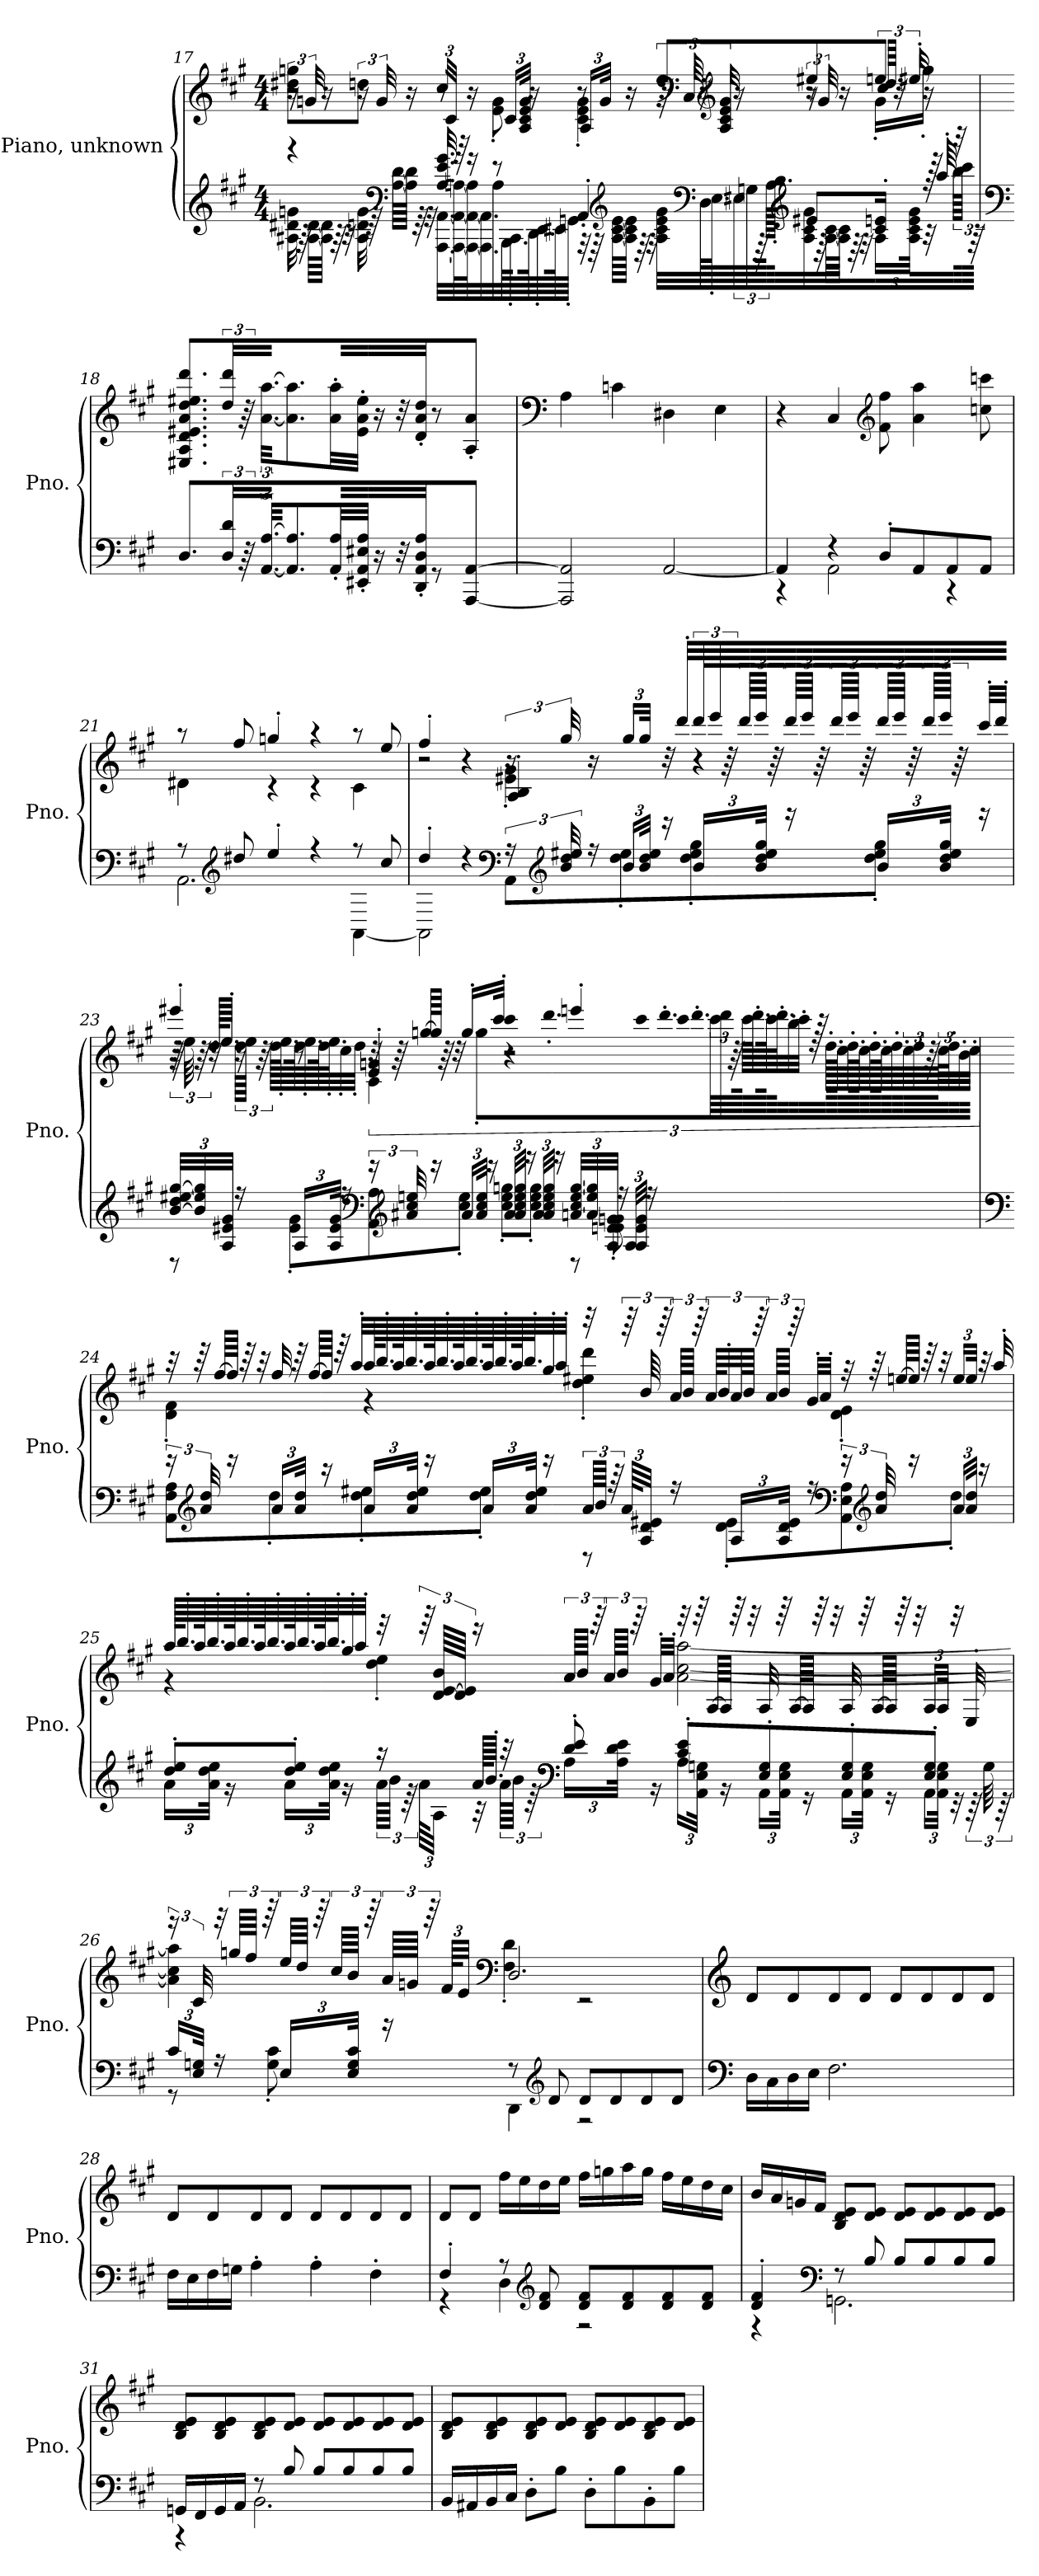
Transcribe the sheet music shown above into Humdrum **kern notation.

**kern	**kern
*part1	*part1
*staff2	*staff1
*I"Piano, unknown	*
*I'Pno.	*
!!LO:PB:g=z
*clefG2	*clefG2
*k[f#c#g#]	*k[f#c#g#]
*M4/4	*M4/4
=17	=17
*^	*^
*	*	*	*^
4r	32A#X\ 32d#X\ 32gn\	2r	8dd#X\ 8ggn\L	24r
.	64r	.	.	.
.	.	.	.	48gn/
.	[64A#\ [64d#\LLLL	.	.	.
.	64A#\] 64d#\]JJJJ	.	.	16r
.	64r	.	.	.
.	32r	.	.	.
.	32A#\ 32dn\ 32g\	.	8ddn\J	24r
.	64r	.	.	.
.	.	.	.	48g/
*clefF4	*	*	*	*
.	[64A#\ [64d\LLLL	.	.	.
.	64A#\] 64d\]JJJJ	.	.	16r
.	64r	.	.	.
.	32r	.	.	.
*	*	*	*	*Xbrackettup
32.A#/ 32.e/ 32.g/	[32.AAA\ [32.AA\LLL	.	8r	24cc#/LL
.	.	.	.	48c#/JJk
64r	64AAA\_ 64AA\_ [64An\L	.	.	.
16r	64AAA\_ 64AA\_ 64A\]J	.	.	16r
.	32.AAA\] 32.AA\]	.	.	.
8r	32A\	.	8e\' 8g\'	24c#/LL
.	128BBB\KL	.	.	.
.	64.CC#'\	.	.	.
.	.	.	.	48A/ 48c#/ 48e/ 48g/JJk
.	128DD\K	.	.	16r
.	64.EE'\	.	.	.
.	128EE#X\K	.	.	.
.	64.GGn'\JJJJ	.	.	.
4AA'/	32r	8r	4c#\' 4e\' 4g\'	24A/LL
.	64r	.	.	.
.	.	.	.	48g/JJk
*clefG2	*	*	*	*
.	[64A\ [64c#\ [64e\LLLL	.	.	.
.	64A\] 64c#\] 64e\]JJJJ	.	.	16r
.	64r	.	.	.
.	32r	.	.	.
*	*	*	*	*brackettup
.	32A\ 32c#\ 32e\ 32g\LLL	8ee/L	.	96r
*	*	*clefF4	*	*
.	.	.	.	96C#/
.	.	.	.	48r
*clefF4	*	*	*	*
.	128D\KL	.	.	.
.	64.E'\	.	.	.
*	*	*clefG2	*	*
.	.	.	.	48A/ 48c#/ 48e/ 48g/
.	96E#X\	.	.	16r
.	96Gn\JJJJ	.	.	.
.	96r	.	.	.
.	128A\KLLLL	.	.	.
.	64.B'\JJJJ	.	.	.
*clefG2	*	*	*	*
8e#X/L	32A\ 32c#\ 32g\	8ee#X/	8r	24r
.	64r	.	.	.
.	.	.	.	48g/
.	[64A\ [64c#\LLLL	.	.	.
.	64A\] 64c#\]JJJJ	.	.	16r
.	64r	.	.	.
.	32r	.	.	.
*	*Xbrackettup	*	*	*
16c#/' 16en/'Jk	24A\LL	8een/J	16g'\LL	96cc#/LLLL
.	.	.	.	96dd/JJJJ
.	.	.	.	48r
.	48A\ 48c#\ 48e\ 48g\JJk	.	.	48ee#X'/
128r	32r	.	16gg'\JJ	16r
64.aa'/	.	.	.	.
*	*brackettup	*	*	*
32r	96bb\LLLL	.	.	.
.	96ccc#\JJJJ	.	.	.
.	96r	.	.	.
*v	*v	*	*	*
*	*v	*v	*v
!!LO:LB:g=z
=18	=18
*clefF4	*
8.D\L	8.E#X/ 8.A/ 8.d/ 8.e#X/ 8.a/ 8.dd/ 8.ee#X/ 8.ddd/L
48D\ 48d\Jkk	48dd/ 48ddd/Jkk
96r	96r
[48.AA/ [48.A/KKL	[48.a\ [48.aa\KKL
8.AA/] 8.A/]	8.a\] 8.aa\]
32AA/' 32A/'LL	32a\' 32aa\'LL
32EE#X/' 32AA/' 32E#X/' 32A/'JJJ	32e#\' 32a\' 32ee#\'JJJ
16r	16r
32r	32r
32DD/' 32AA/' 32D/' 32A/'	32d/' 32a/' 32dd/'
8r	8r
[4AAA/ [4AA/	4A/' 4a/'
=19	=19
*	*clefF4
2AAA/] 2AA/]	4A\
.	4cn\
[2AA/	4D#X\
.	4E\
=20	=20
*^	*
4AA/]	4r	4r
4r	2AA\	4C#/
*	*	*clefG2
8D'/L	.	8f#\ 8ff#\
8AA/	.	4a\ 4aa\
8AA/	4r	.
8AA/J	.	8ccn\ 8cccn\
!!LO:LB:g=z
=21	=21	=21
*	*	*^
8r	2.AA\	8r	4d#X\
*clefG2	*	*	*
8dd#X/	.	8ff#/	.
4ee'/	.	4ggn'/	4r
4r	.	4r	4r
8r	[4AA\	8r	4c#\
8cc#/	.	8ee/	.
!!LO:LB:g=z
=22	=22	=22	=22
*	*	*	*^
4dd'/	2AA\]	4ff#'/	2r	2r
4r	.	4r	.	.
*clefF4	*	*	*	*
24r	8AA\L	24r	4e#X\' 4g#\'	4A/' 4B/'
*clefG2	*	*	*	*
48b/ 48dd/ 48ee#X/	.	48gg#/	.	.
16r	.	16r	.	.
*Xbrackettup	*	*Xbrackettup	*	*
24b/LL	8dd\' 8ee#\'	24gg#/LL	.	.
48b/ 48dd/ 48ee#/JJk	.	48gg#/JJk	.	.
16r	.	32r	.	.
.	.	32ddd'/LLL	.	.
*	*	*brackettup	*	*
24b/LL	8dd\' 8ee#\' 8gg#\'	96ddd/L	4r	4r
.	.	96eee/JJJJ	.	.
.	.	96r	.	.
.	.	96ddd/LLLL	.	.
48b/ 48dd/ 48ee#/ 48gg#/JJk	.	96eee/JJJJ	.	.
.	.	96r	.	.
16r	.	96ddd/LLLL	.	.
.	.	96eee/JJJJ	.	.
.	.	96r	.	.
.	.	96ddd/LLLL	.	.
.	.	96eee/JJJJ	.	.
.	.	96r	.	.
24b/LL	8dd\' 8ee#\' 8gg#\'J	96ddd/LLLL	.	.
.	.	96eee/JJJJ	.	.
.	.	96r	.	.
.	.	96ddd/LLLL	.	.
48b/ 48dd/ 48ee#/ 48gg#/JJk	.	96eee/JJJJ	.	.
.	.	96r	.	.
16r	.	32ccc#'/LLL	.	.
.	.	32ddd'/JJJ	.	.
!!LO:LB:g=z	!!	!!
=23	=23	=23	=23	=23
[48b/ 48dd/ [48ee#X/ [48gg#/LLL	8r	32r	96r	4eee#X'/
.	.	.	96ee\	.
48b/] 48ee#/] 48gg#/]	.	.	96r	.
.	.	128dd/KLLLL	32r	.
.	.	64.ee'/JJJJ	.	.
48A/ 48e#X/ 48g#/JJJ	.	.	.	.
16r	.	16r	96dd\LLLL	.
.	.	.	96ee\JJJJ	.
.	.	.	96r	.
.	.	.	128dd\KLLLL	.
.	.	.	64.ee'\	.
24A/LL	8e#\' 8g#\'L	8r	128dd\K	.
.	.	.	64.ee'\	.
.	.	.	128dd\K	.
.	.	.	64.ee'\J	.
48A/ 48e#/ 48g#/JJk	.	.	.	.
16r	.	.	32cc#'\	.
.	.	.	32dd'\JJJ	.
*clefF4	*	*	*	*
*brackettup	*	*	*	*
24r	8AA\ 8A\	32r	6c#\	4e/' 4gn/'
.	.	64r	.	.
*clefG2	*	*	*	*
48a#X/ 48cc#/ 48een/	.	.	.	.
.	.	[64ggn/LLLL	.	.
16r	.	64gg/JJJJ]	.	.
.	.	64r	.	.
.	.	32r	.	.
*Xbrackettup	*	*	*	*
24a#/LL	8cc#\' 8ee\'J	16.gg'/LL	.	.
48a#/ 48cc#/ 48ee/JJk	.	.	12gg'\L	.
16r	.	.	.	.
.	.	32ccc#'/JJk	.	.
24a#/LL	8cc#\' 8ee\' 8ggn\'L	4r	128ccc#\KLLL	2r
.	.	.	64.ddd'\	.
.	.	.	128ccc#\K	.
.	.	.	64.ddd'\	.
48a#/ 48cc#/ 48ee/ 48gg/JJk	.	.	.	.
16r	.	.	128ccc#\K	.
.	.	.	64.ddd'\	.
.	.	.	96ccc#\	.
.	.	.	96ddd\JJJJ	.
.	.	.	96r	.
24a#/LL	8cc#\' 8ee\' 8gg\'J	.	128ccc#\KLLLL	.
.	.	.	64.ddd'\	.
.	.	.	128ccc#\K	.
.	.	.	64.ddd'\J	.
48a#/ 48cc#/ 48ee/ 48gg/JJk	.	.	.	.
16r	.	.	32bb'\	.
.	.	.	32ccc#'\JJJ	.
[48an/ 48cc#/ [48ee/ [48gg/LLL	8r	4eeen'/	128r	.
.	.	.	64.dd'\LLLL	.
48a/] 48ee/] 48gg/]	.	.	.	.
.	.	.	128cc#\K	.
.	.	.	64.dd'\	.
48A/ 48en/ 48gn/JJJ	.	.	.	.
16r	.	.	128cc#\K	.
.	.	.	64.dd'\	.
.	.	.	128cc#\K	.
.	.	.	64.dd'\	.
24A/LL	8e\' 8g\'	.	96cc#\	.
.	.	.	96dd\JJJJ	.
.	.	.	96r	.
.	.	.	96cc#\KLLL	.
48A/ 48e/ 48g/JJk	.	.	48dd'\	.
16r	.	.	32b'\	.
.	.	.	32cc#'\JJJ	.
*	*	*v	*v	*v
!!LO:LB:g=z
=24	=24	=24
*clefF4	*	*
*brackettup	*	*
*	*	*^
24r	8AA\ 8F#\ 8A\L	32r	4d\' 4f#\'
.	.	64r	.
*clefG2	*	*	*
48a/ 48dd/	.	.	.
.	.	[64ff#/LLLL	.
16r	.	64ff#/JJJJ]	.
.	.	64r	.
.	.	32r	.
*Xbrackettup	*	*	*
24a/LL	8dd'\	32ff#/	.
.	.	64r	.
48a/ 48dd/JJk	.	.	.
.	.	[64ff#/LLLL	.
16r	.	64ff#/JJJJ]	.
.	.	64r	.
.	.	32aa'/LLL	.
24a/LL	8dd\' 8ee#X\'	128aa/KL	4r
.	.	64.bb'/	.
.	.	128aa/K	.
.	.	64.bb'/	.
48a/ 48dd/ 48ee#/JJk	.	.	.
16r	.	128aa/K	.
.	.	64.bb'/	.
.	.	128aa/K	.
.	.	64.bb'/	.
24a/LL	8dd\' 8ee#\'J	128aa/K	.
.	.	64.bb'/	.
.	.	128aa/K	.
.	.	64.bb'/J	.
48a/ 48dd/ 48ee#/JJk	.	.	.
16r	.	32gg#'/	.
.	.	32aa'/JJJ	.
*brackettup	*	*	*
96a/LLLL	8r	32r	4dd\' 4ee#X\' 4ddd\'
96b/JJJJ	.	.	.
96r	.	.	.
*Xbrackettup	*	*	*
96a/KLLL	.	96r	.
48A/ 48d/ 48e#X/JJJ	.	96b/	.
.	.	96r	.
16r	.	96a/LLLL	.
.	.	96b/JJJJ	.
.	.	96r	.
.	.	96a/KLLL	.
.	.	48b'/	.
24A/LL	8d\' 8e#\'L	96a/L	.
.	.	96b/JJJJ	.
.	.	96r	.
.	.	96a/LLLL	.
48A/ 48d/ 48e#/JJk	.	96b/JJJJ	.
.	.	96r	.
16r	.	32g#'/LLL	.
.	.	32a'/JJJ	.
*clefF4	*	*	*
*brackettup	*	*	*
24r	8AA\ 8E\ 8A\	32r	4d\' 4e\'
.	.	64r	.
*clefG2	*	*	*
48a/ 48dd/	.	.	.
.	.	[64een/LLLL	.
16r	.	64ee/JJJJ]	.
.	.	64r	.
.	.	32r	.
*Xbrackettup	*	*Xbrackettup	*
24a/LL	8dd'\J	24ee/LL	.
48a/ 48dd/JJk	.	48ee/JJk	.
16r	.	32r	.
.	.	32aa'/	.
!!LO:PB:g=z	!!
=25	=25	=25	=25
8dd/' 8ee/'L	24a\LL	128aa/KLLLL	4r
.	.	64.bb'/	.
.	.	128aa/K	.
.	.	64.bb'/	.
.	48a\ 48dd\ 48ee\JJk	.	.
.	16r	128aa/K	.
.	.	64.bb'/	.
.	.	128aa/K	.
.	.	64.bb'/	.
8dd/' 8ee/'J	24a\LL	128aa/K	.
.	.	64.bb'/	.
.	.	128aa/K	.
.	.	64.bb'/J	.
.	48a\ 48dd\ 48ee\JJk	.	.
.	16r	32gg#'/	.
.	.	32aa'/JJJ	.
*	*brackettup	*	*
16r	96a\LLLL	32r	4dd\' 4ee\'
.	96b\JJJJ	.	.
.	96r	.	.
*	*Xbrackettup	*brackettup	*
.	96a\KLLL	96r	.
.	48A\JJJ	[96d/ [96e/ 96b/LLLL	.
.	.	96d/] 96e/]JJJJ	.
128a/KLLLL	32r	16r	.
64.b'/JJJJ	.	.	.
*	*brackettup	*	*
32r	96a\LLLL	.	.
.	96b\JJJJ	.	.
.	96r	.	.
*clefF4	*	*	*
*	*Xbrackettup	*	*
8d/' 8e/'	24A\LL	96a/LLLL	.
.	.	96b/JJJJ	.
.	.	96r	.
.	.	96a/LLLL	.
.	48A\ 48d\ 48e\JJk	96b/JJJJ	.
.	.	96r	.
.	16r	32g#'/LLL	.
.	.	32a'/JJJ	.
8c#/' 8e/'L	24A\LL	32r	[2a\ [2cc#\ [2aa\
.	.	64r	.
.	48AA\ 48E\ 48Gn\JJk	.	.
.	.	[64A/LLLL	.
.	16r	64A/JJJJ]	.
.	.	64r	.
.	.	32r	.
8E/' 8G/'	24AA\LL	32A/	.
.	.	64r	.
.	48AA\ 48E\ 48G\JJk	.	.
.	.	[64A/LLLL	.
.	16r	64A/JJJJ]	.
.	.	64r	.
.	.	32r	.
8E/' 8G/'	24AA\LL	32A/	.
.	.	64r	.
.	48AA\ 48E\ 48G\JJk	.	.
.	.	[64A/LLLL	.
.	16r	64A/JJJJ]	.
.	.	64r	.
.	.	32r	.
*	*	*Xbrackettup	*
8E/' 8G/'J	24AA\LL	24A/LL	.
.	48AA\ 48E\ 48G\JJk	48A/JJk	.
.	32r	32r	.
*	*brackettup	*	*
.	96r	32E'/	.
.	96G\	.	.
.	96r	.	.
!!LO:LB:g=z	!!
=26	=26	=26	=26
*Xbrackettup	*	*brackettup	*
24c#/LL	8r	24r	4a\] 4cc#\] 4aa\]
48E/ 48Gn/JJk	.	48c#/	.
16r	.	32r	.
.	.	96ggn/LLLL	.
.	.	96ff#/JJJJ	.
.	.	96r	.
24E/LL	8G\' 8c#\'	96ee/LLLL	.
.	.	96dd/JJJJ	.
.	.	96r	.
.	.	96cc#/LLLL	.
48E/ 48G/ 48c#/JJk	.	96b/JJJJ	.
.	.	96r	.
16r	.	96a/LLLL	.
.	.	96gn/JJJJ	.
.	.	96r	.
*	*	*Xbrackettup	*
.	.	96f#/KLLL	.
.	.	48e/JJJ	.
*	*	*clefF4	*
8r	4DD\	2.D/	4F#\' 4d\'
*clefG2	*	*	*
8d/	.	.	.
8d/L	2r	.	2r
8d/	.	.	.
8d/	.	.	.
8d/J	.	.	.
*v	*v	*	*
*	*v	*v
=27	=27
*clefF4	*clefG2
16D\LL	8d/L
16C#\	.
16D\	8d/
16E\JJ	.
2.F#\	8d/
.	8d/J
.	8d/L
.	8d/
.	8d/
.	8d/J
!!LO:LB:g=z
=28	=28
16F#\LL	8d/L
16E\	.
16F#\	8d/
16Gn\JJ	.
4A'\	8d/
.	8d/J
4A'\	8d/L
.	8d/
4F#'\	8d/
.	8d/J
=29	=29
*^	*
4F#'/	4r	8d/L
.	.	8d/J
8r	4D\	16ff#\LL
.	.	16ee\
*clefG2	*	*
8d/ 8f#/	.	16dd\
.	.	16ee\JJ
8d/ 8f#/L	2r	16ff#\LL
.	.	16ggn\
8d/ 8f#/	.	16aa\
.	.	16gg\JJ
8d/ 8f#/	.	16ff#\LL
.	.	16ee\
8d/ 8f#/J	.	16dd\
.	.	16cc#\JJ
=30	=30	=30
4d/' 4f#/'	4r	16b/LL
.	.	16a/
.	.	16gn/
.	.	16f#/JJ
*clefF4	*	*
8r	2.GGn\	8B/ 8d/ 8e/L
8B/	.	8d/ 8e/J
8B/L	.	8d/ 8e/L
8B/	.	8d/ 8e/
8B/	.	8d/ 8e/
8B/J	.	8d/ 8e/J
!!LO:LB:g=z
=31	=31	=31
16GGn/LL	4r	8B/ 8d/ 8e/L
16FF#/	.	.
16GG/	.	8B/ 8d/ 8e/
16AA/JJ	.	.
8r	2.BB\	8B/ 8d/ 8e/
8B/	.	8d/ 8e/J
8B/L	.	8d/ 8e/L
8B/	.	8d/ 8e/
8B/	.	8d/ 8e/
8B/J	.	8d/ 8e/J
*v	*v	*
=32	=32
16BB/LL	8B/ 8d/ 8e/L
16AA#X/	.
16BB/	8B/ 8d/ 8e/
16C#/JJ	.
8D'\L	8B/ 8d/ 8e/
8B\J	8d/ 8e/J
8D'\L	8B/ 8d/ 8e/L
8B\	8d/ 8e/
8BB'\	8B/ 8d/ 8e/
8B\J	8d/ 8e/J
=	=
*-	*-
